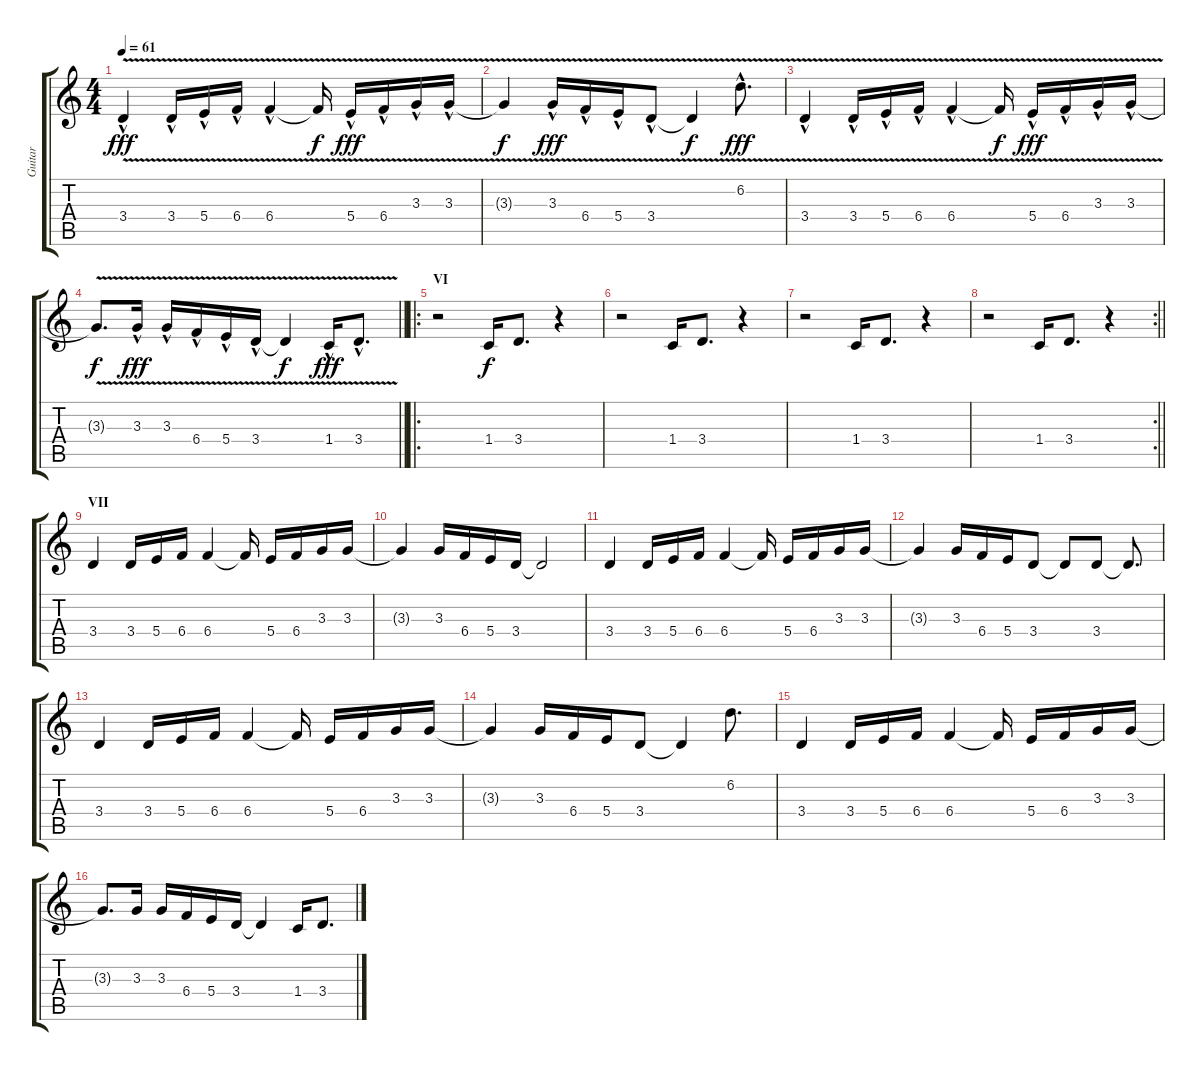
\track ("Guitar" "Guitar") {instrument acousticguitarsteel}
\staff {score tabs}
\tuning (Db4 Ab3 E3 B2 Gb2 Db2) {hide}
\ts (4 4)
\tempo 61
\clef g2
\ks c
3.4{v hac}.4{dy fff} 3.4{v hac}.16 5.4{v hac}.16 6.4{v hac}.16 6.4{v hac}.4 6.4{t}.16{dy f} 5.4{v hac}.16{dy fff} 6.4{v hac}.16 3.3{v hac}.16 3.3{v hac}.16 |
3.3{t}.4{dy f} 3.3{v hac}.16{dy fff} 6.4{v hac}.16 5.4{v hac}.16 3.4{v hac}.8 3.4{t}.4{dy f} 6.2{v hac}.8{d dy fff} |
3.4{v hac}.4 3.4{v hac}.16 5.4{v hac}.16 6.4{v hac}.16 6.4{v hac}.4 6.4{t}.16{dy f} 5.4{v hac}.16{dy fff} 6.4{v hac}.16 3.3{v hac}.16 3.3{v hac}.16 |
\barLineRight lightlight
3.3{t}.8{d dy f} 3.3{v hac}.16{dy fff} 3.3{v hac}.16 6.4{v hac}.16 5.4{v hac}.16 3.4{v hac}.16 3.4{t}.4{dy f} 1.4{v hac}.16{dy fff} 3.4{v hac}.8{d} |
\ro
\section ("" "VI")
r.2 1.4.16{dy f} 3.4.8{d} r.4 |
r.2 1.4.16 3.4.8{d} r.4 |
r.2 1.4.16 3.4.8{d} r.4 |
\rc 2
\barLineRight lightlight
r.2 1.4.16 3.4.8{d} r.4 |
\section ("" "VII")
3.4.4 3.4.16 5.4.16 6.4.16 6.4.4 6.4{t}.16 5.4.16 6.4.16 3.3.16 3.3.16 |
3.3{t}.4 3.3.16 6.4.16 5.4.16 3.4.16 3.4{t}.2 |
3.4.4 3.4.16 5.4.16 6.4.16 6.4.4 6.4{t}.16 5.4.16 6.4.16 3.3.16 3.3.16 |
3.3{t}.4 3.3.16 6.4.16 5.4.16 3.4.8 3.4{t}.8 3.4.8 3.4{t}.8{d} |
3.4.4 3.4.16 5.4.16 6.4.16 6.4.4 6.4{t}.16 5.4.16 6.4.16 3.3.16 3.3.16 |
3.3{t}.4 3.3.16 6.4.16 5.4.16 3.4.8 3.4{t}.4 6.2.8{d} |
3.4.4 3.4.16 5.4.16 6.4.16 6.4.4 6.4{t}.16 5.4.16 6.4.16 3.3.16 3.3.16 |
3.3{t}.8{d} 3.3.16 3.3.16 6.4.16 5.4.16 3.4.16 3.4{t}.4 1.4.16 3.4.8{d}
